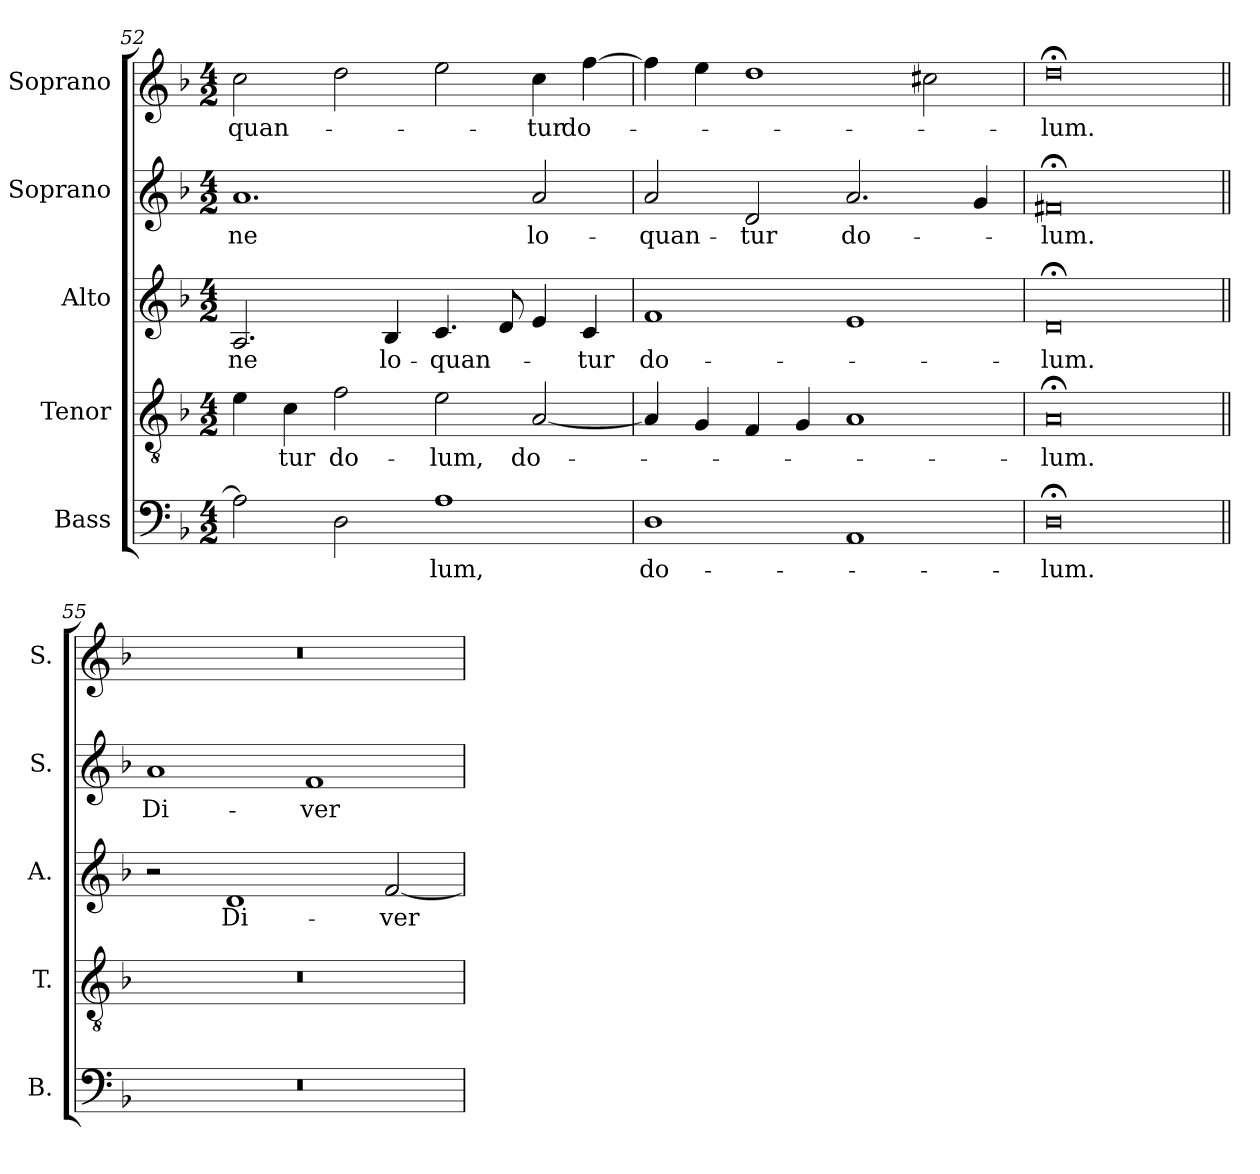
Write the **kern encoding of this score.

**kern	**text	**kern	**text	**kern	**text	**kern	**text	**kern	**text
*part5	*part5	*part4	*part4	*part3	*part3	*part2	*part2	*part1	*part1
*staff5	*staff5	*staff4	*staff4	*staff3	*staff3	*staff2	*staff2	*staff1	*staff1
*I"Bass	*	*I"Tenor	*	*I"Alto	*	*I"Soprano	*	*I"Soprano	*
*I'B.	*	*I'T.	*	*I'A.	*	*I'S.	*	*I'S.	*
*clefF4	*	*clefGv2	*	*clefG2	*	*clefG2	*	*clefG2	*
*	*	*ITrd7c12	*	*	*	*	*	*	*
*k[b-]	*	*k[b-]	*	*k[b-]	*	*k[b-]	*	*k[b-]	*
*F:	*	*F:	*	*F:	*	*F:	*	*F:	*
*M4/2	*	*M4/2	*	*M4/2	*	*M4/2	*	*M4/2	*
=52	=52	=52	=52	=52	=52	=52	=52	=52	=52
!	!	!	!	!	!LO:LY:b:color=#000000	!	!	!	!
!	!	!	!	!	!	!	!LO:LY:b:color=#000000	!	!
!	!	!	!	!	!	!	!	!	!LO:LY:b:color=#000000
2Ai\]	.	4Ei\	.	2.Ai/	ne	1.ai	ne	2cci\	-quan-
!	!	!	!LO:LY:b:color=#000000	!	!	!	!	!	!
.	.	4Ci\	-tur	.	.	.	.	.	.
!	!	!	!LO:LY:b:color=#000000	!	!	!	!	!	!
2Di\	.	2Fi\	do-	.	.	.	.	2ddi\	.
!	!	!	!	!	!LO:LY:b:color=#000000	!	!	!	!
.	.	.	.	4B-i/	lo-	.	.	.	.
!	!LO:LY:b:color=#000000	!	!	!	!	!	!	!	!
!	!	!	!LO:LY:b:color=#000000	!	!	!	!	!	!
!	!	!	!	!	!LO:LY:b:color=#000000	!	!	!	!
1Ai	-lum,	2Ei\	-lum,	4.ci/	-quan-	.	.	2eei\	.
.	.	.	.	8di/	.	.	.	.	.
!	!	!	!LO:LY:b:color=#000000	!	!	!	!	!	!
!	!	!	!	!	!	!	!LO:LY:b:color=#000000	!	!
!	!	!	!	!	!	!	!	!	!LO:LY:b:color=#000000
.	.	[2AAi/	do-	4ei/	.	2ai/	lo-	4cci\	-tur
!	!	!	!	!	!LO:LY:b:color=#000000	!	!	!	!
!	!	!	!	!	!	!	!	!	!LO:LY:b:color=#000000
.	.	.	.	4ci/	-tur	.	.	[4ffi\	do-
=53	=53	=53	=53	=53	=53	=53	=53	=53	=53
!	!LO:LY:b:color=#000000	!	!	!	!	!	!	!	!
!	!	!	!	!	!LO:LY:b:color=#000000	!	!	!	!
!	!	!	!	!	!	!	!LO:LY:b:color=#000000	!	!
1Di	do-	4AAi/]	.	1fi	do-	2ai/	-quan-	4ffi\]	.
.	.	4GGi/	.	.	.	.	.	4eei\	.
!	!	!	!	!	!	!	!LO:LY:b:color=#000000	!	!
.	.	4FFi/	.	.	.	2di/	-tur	1ddi	.
.	.	4GGi/	.	.	.	.	.	.	.
!	!	!	!	!	!	!	!LO:LY:b:color=#000000	!	!
1AAi	.	1AAi	.	1ei	.	2.ai/	do-	.	.
.	.	.	.	.	.	.	.	2cc#Xi\	.
.	.	.	.	.	.	4gi/	.	.	.
=54	=54	=54	=54	=54	=54	=54	=54	=54	=54
!	!LO:LY:b:color=#000000	!	!	!	!	!	!	!	!
!	!	!	!LO:LY:b:color=#000000	!	!	!	!	!	!
!	!	!	!	!	!LO:LY:b:color=#000000	!	!	!	!
!	!	!	!	!	!	!	!LO:LY:b:color=#000000	!	!
!	!	!	!	!	!	!	!	!	!LO:LY:b:color=#000000
0D;i	-lum.	0AA;i	-lum.	0d;i	-lum.	0f#X;i	-lum.	0dd;i	-lum.
!!LO:PB:g=z
=55||	=55||	=55||	=55||	=55||	=55||	=55||	=55||	=55||	=55||
!LO:N:vis=1	!	!LO:N:vis=1	!	!	!	!	!	!	!
!	!	!	!	!	!	!	!LO:LY:b:color=#000000	!LO:N:vis=1	!
0r	.	0r	.	2r	.	1ai	Di-	0r	.
!	!	!	!	!	!LO:LY:b:color=#000000	!	!	!	!
.	.	.	.	1di	Di-	.	.	.	.
!	!	!	!	!	!	!	!LO:LY:b:color=#000000	!	!
.	.	.	.	.	.	1fi	-ver-	.	.
!	!	!	!	!	!LO:LY:b:color=#000000	!	!	!	!
.	.	.	.	[2fi/	-ver-	.	.	.	.
=	=	=	=	=	=	=	=	=	=
*-	*-	*-	*-	*-	*-	*-	*-	*-	*-
